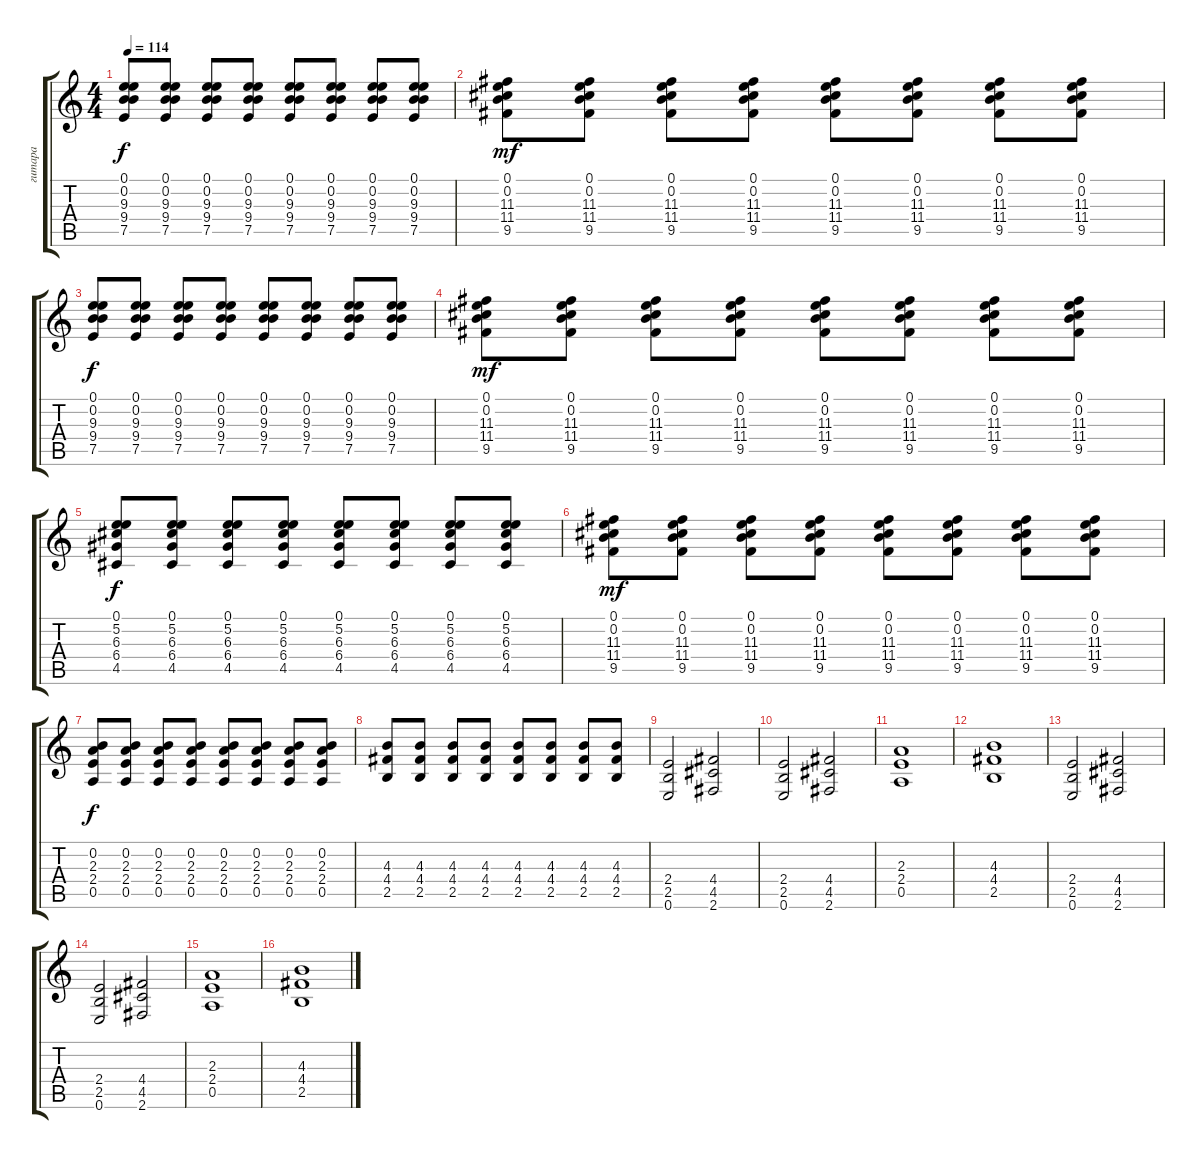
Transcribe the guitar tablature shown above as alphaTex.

\track ("гитара" "гитара") {instrument distortionguitar}
\staff {score tabs}
\tuning (E4 B3 G3 D3 A2 E2) {hide}
\ts (4 4)
\tempo 114
\clef g2
\ks c
(0.1 0.2 9.3 9.4 7.5).8{dy f} (0.1 0.2 9.3 9.4 7.5).8 (0.1 0.2 9.3 9.4 7.5).8 (0.1 0.2 9.3 9.4 7.5).8 (0.1 0.2 9.3 9.4 7.5).8 (0.1 0.2 9.3 9.4 7.5).8 (0.1 0.2 9.3 9.4 7.5).8 (0.1 0.2 9.3 9.4 7.5).8 |
(0.1 0.2 11.3 11.4 9.5).8{dy mf} (0.1 0.2 11.3 11.4 9.5).8 (0.1 0.2 11.3 11.4 9.5).8 (0.1 0.2 11.3 11.4 9.5).8 (0.1 0.2 11.3 11.4 9.5).8 (0.1 0.2 11.3 11.4 9.5).8 (0.1 0.2 11.3 11.4 9.5).8 (0.1 0.2 11.3 11.4 9.5).8 |
(0.1 0.2 9.3 9.4 7.5).8{dy f} (0.1 0.2 9.3 9.4 7.5).8 (0.1 0.2 9.3 9.4 7.5).8 (0.1 0.2 9.3 9.4 7.5).8 (0.1 0.2 9.3 9.4 7.5).8 (0.1 0.2 9.3 9.4 7.5).8 (0.1 0.2 9.3 9.4 7.5).8 (0.1 0.2 9.3 9.4 7.5).8 |
(0.1 0.2 11.3 11.4 9.5).8{dy mf} (0.1 0.2 11.3 11.4 9.5).8 (0.1 0.2 11.3 11.4 9.5).8 (0.1 0.2 11.3 11.4 9.5).8 (0.1 0.2 11.3 11.4 9.5).8 (0.1 0.2 11.3 11.4 9.5).8 (0.1 0.2 11.3 11.4 9.5).8 (0.1 0.2 11.3 11.4 9.5).8 |
(0.1 5.2 6.3 6.4 4.5).8{dy f} (0.1 5.2 6.3 6.4 4.5).8 (0.1 5.2 6.3 6.4 4.5).8 (0.1 5.2 6.3 6.4 4.5).8 (0.1 5.2 6.3 6.4 4.5).8 (0.1 5.2 6.3 6.4 4.5).8 (0.1 5.2 6.3 6.4 4.5).8 (0.1 5.2 6.3 6.4 4.5).8 |
(0.1 0.2 11.3 11.4 9.5).8{dy mf} (0.1 0.2 11.3 11.4 9.5).8 (0.1 0.2 11.3 11.4 9.5).8 (0.1 0.2 11.3 11.4 9.5).8 (0.1 0.2 11.3 11.4 9.5).8 (0.1 0.2 11.3 11.4 9.5).8 (0.1 0.2 11.3 11.4 9.5).8 (0.1 0.2 11.3 11.4 9.5).8 |
(0.2 2.3 2.4 0.5).8{dy f} (0.2 2.3 2.4 0.5).8 (0.2 2.3 2.4 0.5).8 (0.2 2.3 2.4 0.5).8 (0.2 2.3 2.4 0.5).8 (0.2 2.3 2.4 0.5).8 (0.2 2.3 2.4 0.5).8 (0.2 2.3 2.4 0.5).8 |
(4.3 4.4 2.5).8 (4.3 4.4 2.5).8 (4.3 4.4 2.5).8 (4.3 4.4 2.5).8 (4.3 4.4 2.5).8 (4.3 4.4 2.5).8 (4.3 4.4 2.5).8 (4.3 4.4 2.5).8 |
(2.4 2.5 0.6).2 (4.4 4.5 2.6).2 |
(2.4 2.5 0.6).2 (4.4 4.5 2.6).2 |
(2.3 2.4 0.5).1 |
(4.3 4.4 2.5).1 |
(2.4 2.5 0.6).2 (4.4 4.5 2.6).2 |
(2.4 2.5 0.6).2 (4.4 4.5 2.6).2 |
(2.3 2.4 0.5).1 |
(4.3 4.4 2.5).1
